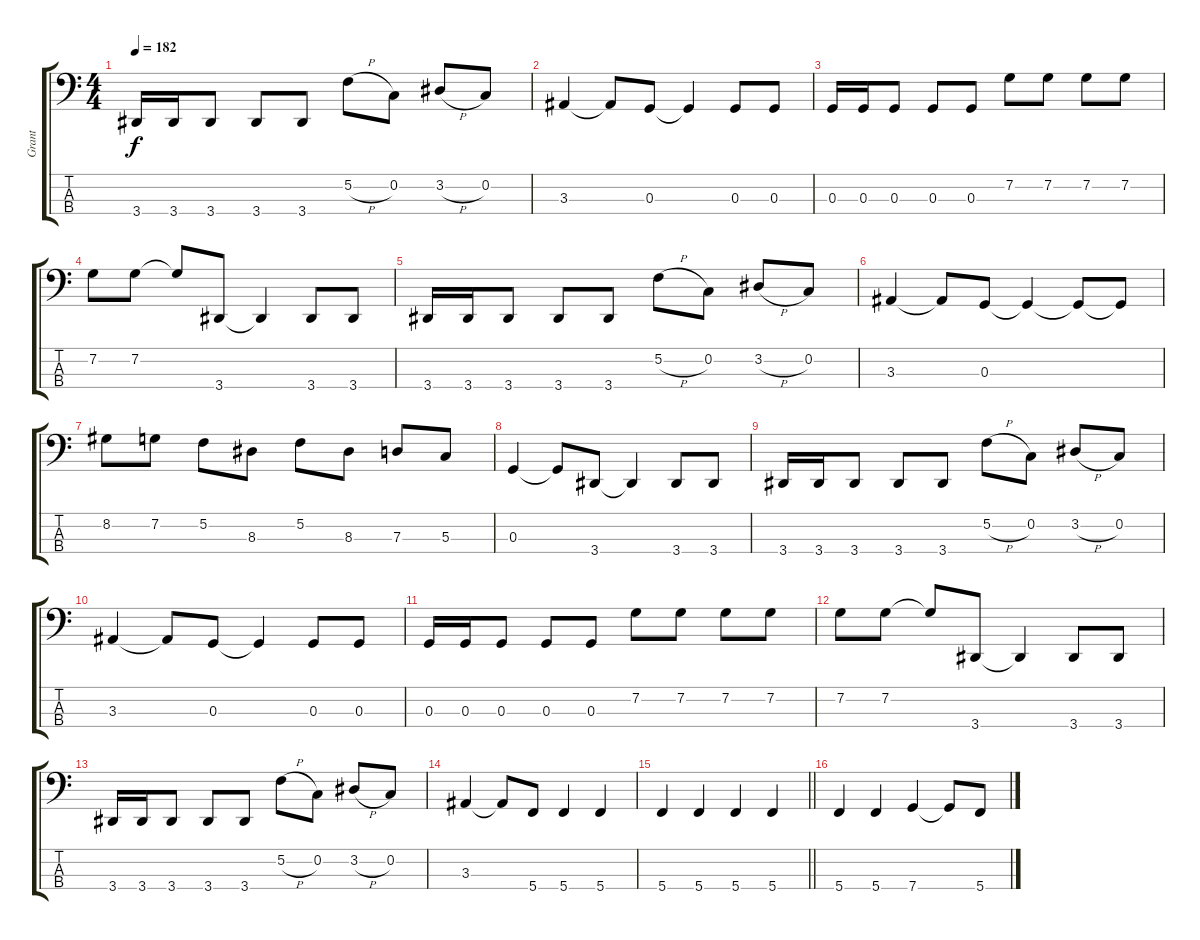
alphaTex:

\track ("Grant" "Grant") {instrument electricbasspick}
\staff {score tabs}
\tuning (F2 C2 G1 C1) {hide}
\ts (4 4)
\tempo 182
\clef f4
\ks c
3.4.16{dy f} 3.4.16 3.4.8 3.4.8 3.4.8 5.2{h}.8 0.2.8 3.2{h}.8 0.2.8 |
3.3.4 3.3{t}.8 0.3.8 0.3{t}.4 0.3.8 0.3.8 |
0.3.16 0.3.16 0.3.8 0.3.8 0.3.8 7.2.8 7.2.8 7.2.8 7.2.8 |
7.2.8 7.2.8 7.2{t}.8 3.4.8 3.4{t}.4 3.4.8 3.4.8 |
3.4.16 3.4.16 3.4.8 3.4.8 3.4.8 5.2{h}.8 0.2.8 3.2{h}.8 0.2.8 |
3.3.4 3.3{t}.8 0.3.8 0.3{t}.4 0.3{t}.8 0.3{t}.8 |
8.2.8 7.2.8 5.2.8 8.3.8 5.2.8 8.3.8 7.3.8 5.3.8 |
0.3.4 0.3{t}.8 3.4.8 3.4{t}.4 3.4.8 3.4.8 |
3.4.16 3.4.16 3.4.8 3.4.8 3.4.8 5.2{h}.8 0.2.8 3.2{h}.8 0.2.8 |
3.3.4 3.3{t}.8 0.3.8 0.3{t}.4 0.3.8 0.3.8 |
0.3.16 0.3.16 0.3.8 0.3.8 0.3.8 7.2.8 7.2.8 7.2.8 7.2.8 |
7.2.8 7.2.8 7.2{t}.8 3.4.8 3.4{t}.4 3.4.8 3.4.8 |
3.4.16 3.4.16 3.4.8 3.4.8 3.4.8 5.2{h}.8 0.2.8 3.2{h}.8 0.2.8 |
3.3.4 3.3{t}.8 5.4.8 5.4.4 5.4.4 |
\barLineRight lightlight
5.4.4 5.4.4 5.4.4 5.4.4 |
5.4.4 5.4.4 7.4.4 7.4{t}.8 5.4.8
